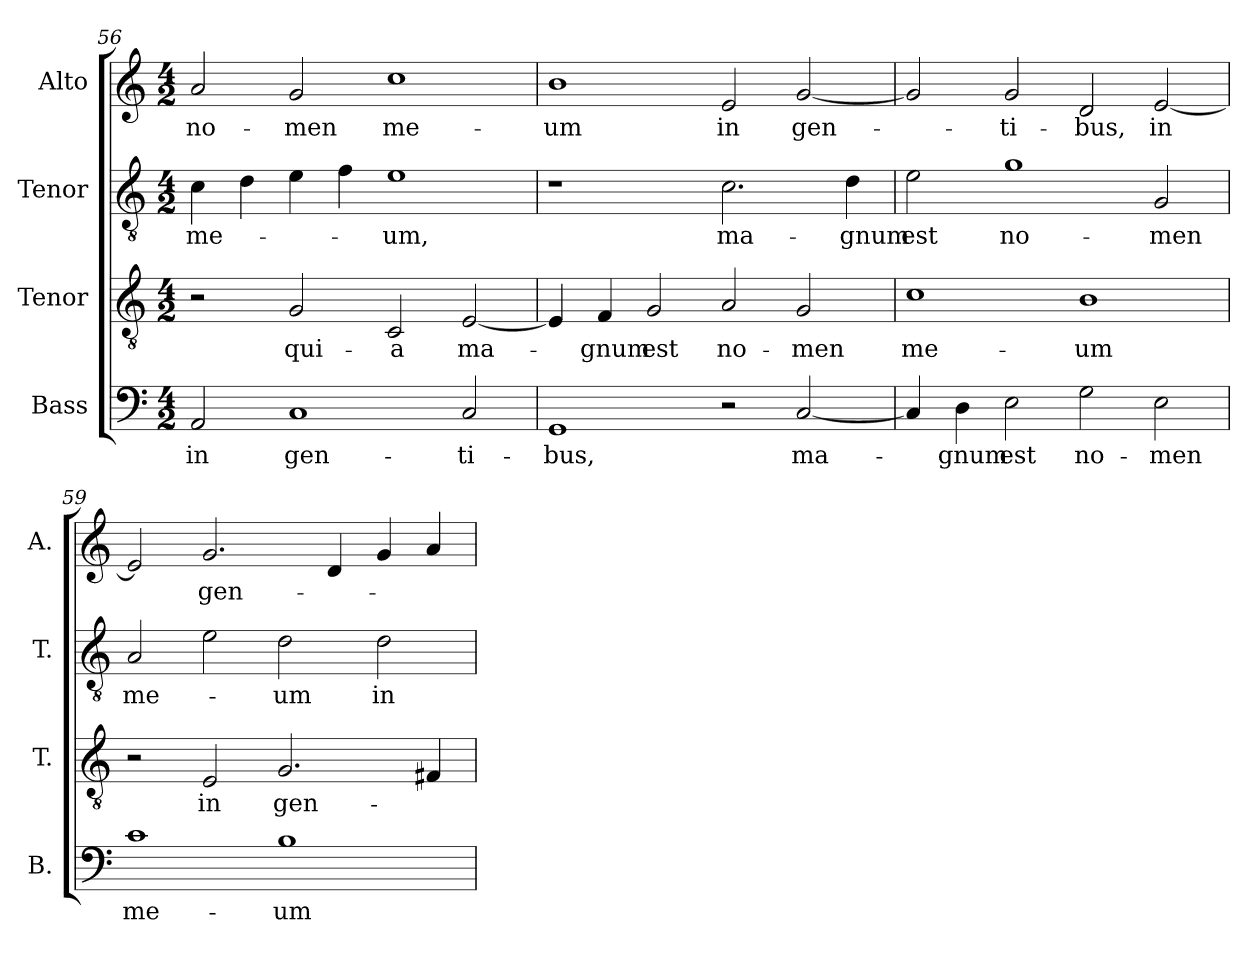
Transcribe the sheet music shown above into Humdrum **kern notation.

**kern	**text	**kern	**text	**kern	**text	**kern	**text
*part4	*part4	*part3	*part3	*part2	*part2	*part1	*part1
*staff4	*staff4	*staff3	*staff3	*staff2	*staff2	*staff1	*staff1
*I"Bass	*	*I"Tenor	*	*I"Tenor	*	*I"Alto	*
*I'B.	*	*I'T.	*	*I'T.	*	*I'A.	*
*clefF4	*	*clefGv2	*	*clefGv2	*	*clefG2	*
*	*	*ITrd7c12	*	*ITrd7c12	*	*	*
*k[]	*	*k[]	*	*k[]	*	*k[]	*
*C:	*	*C:	*	*C:	*	*C:	*
*M4/2	*	*M4/2	*	*M4/2	*	*M4/2	*
=56	=56	=56	=56	=56	=56	=56	=56
!	!LO:LY:b:color=#000000	!	!	!	!	!	!
!	!	!	!	!	!LO:LY:b:color=#000000	!	!
!	!	!	!	!	!	!	!LO:LY:b:color=#000000
2AAi/	in	2r	.	4Ci\	me-	2ai/	no-
.	.	.	.	4Di\	.	.	.
!	!LO:LY:b:color=#000000	!	!	!	!	!	!
!	!	!	!LO:LY:b:color=#000000	!	!	!	!
!	!	!	!	!	!	!	!LO:LY:b:color=#000000
1Ci	gen-	2GGi/	qui-	4Ei\	.	2gi/	-men
.	.	.	.	4Fi\	.	.	.
!	!	!	!LO:LY:b:color=#000000	!	!	!	!
!	!	!	!	!	!LO:LY:b:color=#000000	!	!
!	!	!	!	!	!	!	!LO:LY:b:color=#000000
.	.	2CCi/	-a	1Ei	-um,	1cci	me-
!	!LO:LY:b:color=#000000	!	!	!	!	!	!
!	!	!	!LO:LY:b:color=#000000	!	!	!	!
2Ci/	-ti-	[2EEi/	ma-	.	.	.	.
=57	=57	=57	=57	=57	=57	=57	=57
!	!LO:LY:b:color=#000000	!	!	!	!	!	!
!	!	!	!	!	!	!	!LO:LY:b:color=#000000
1GGi	-bus,	4EEi/]	.	1r	.	1bi	-um
!	!	!	!LO:LY:b:color=#000000	!	!	!	!
.	.	4FFi/	-gnum	.	.	.	.
!	!	!	!LO:LY:b:color=#000000	!	!	!	!
.	.	2GGi/	est	.	.	.	.
!	!	!	!LO:LY:b:color=#000000	!	!	!	!
!	!	!	!	!	!LO:LY:b:color=#000000	!	!
!	!	!	!	!	!	!	!LO:LY:b:color=#000000
2r	.	2AAi/	no-	2.Ci\	ma-	2ei/	in
!	!LO:LY:b:color=#000000	!	!	!	!	!	!
!	!	!	!LO:LY:b:color=#000000	!	!	!	!
!	!	!	!	!	!	!	!LO:LY:b:color=#000000
[2Ci/	ma-	2GGi/	-men	.	.	[2gi/	gen-
!	!	!	!	!	!LO:LY:b:color=#000000	!	!
.	.	.	.	4Di\	-gnum	.	.
!!LO:PB:g=z
=58	=58	=58	=58	=58	=58	=58	=58
!	!	!	!LO:LY:b:color=#000000	!	!	!	!
!	!	!	!	!	!LO:LY:b:color=#000000	!	!
4Ci/]	.	1Ci	me-	2Ei\	est	2gi/]	.
!	!LO:LY:b:color=#000000	!	!	!	!	!	!
4Di\	-gnum	.	.	.	.	.	.
!	!LO:LY:b:color=#000000	!	!	!	!	!	!
!	!	!	!	!	!LO:LY:b:color=#000000	!	!
!	!	!	!	!	!	!	!LO:LY:b:color=#000000
2Ei\	est	.	.	1Gi	no-	2gi/	-ti-
!	!LO:LY:b:color=#000000	!	!	!	!	!	!
!	!	!	!LO:LY:b:color=#000000	!	!	!	!
!	!	!	!	!	!	!	!LO:LY:b:color=#000000
2Gi\	no-	1BBi	-um	.	.	2di/	-bus,
!	!LO:LY:b:color=#000000	!	!	!	!	!	!
!	!	!	!	!	!LO:LY:b:color=#000000	!	!
!	!	!	!	!	!	!	!LO:LY:b:color=#000000
2Ei\	-men	.	.	2GGi/	-men	[2ei/	in
=59	=59	=59	=59	=59	=59	=59	=59
!	!LO:LY:b:color=#000000	!	!	!	!	!	!
!	!	!	!	!	!LO:LY:b:color=#000000	!	!
1ci	me-	2r	.	2AAi/	me-	2ei/]	.
!	!	!	!LO:LY:b:color=#000000	!	!	!	!
!	!	!	!	!	!	!	!LO:LY:b:color=#000000
.	.	2EEi/	in	2Ei\	.	2.gi/	gen-
!	!LO:LY:b:color=#000000	!	!	!	!	!	!
!	!	!	!LO:LY:b:color=#000000	!	!	!	!
!	!	!	!	!	!LO:LY:b:color=#000000	!	!
1Bi	-um	2.GGi/	gen-	2Di\	-um	.	.
.	.	.	.	.	.	4di/	.
!	!	!	!	!	!LO:LY:b:color=#000000	!	!
.	.	.	.	2Di\	in	4gi/	.
.	.	4FF#Xi/	.	.	.	4ai/	.
=	=	=	=	=	=	=	=
*-	*-	*-	*-	*-	*-	*-	*-
